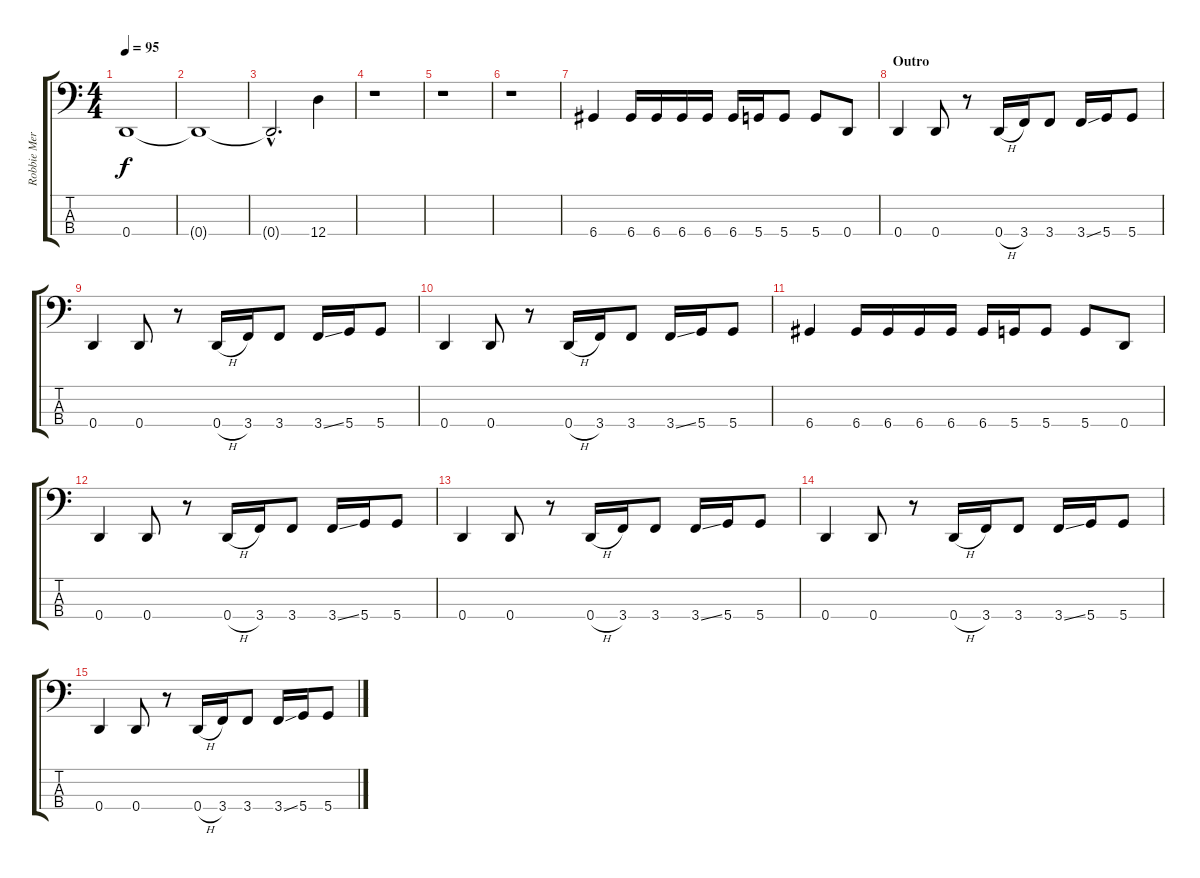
\track ("Robbie Merill - Bass" "Robbie Mer") {instrument electricbassfinger}
\staff {score tabs}
\tuning (G2 D2 A1 D1) {hide}
\ts (4 4)
\tempo 95
\clef f4
\ks c
0.4{t}.1{dy f} |
0.4{t}.1 |
0.4{hac t}.2{d} 12.4.4 |
r.1 |
r.1 |
r.1 |
6.4.4 6.4.16 6.4.16 6.4.16 6.4.16 6.4.16 5.4.16 5.4.8 5.4.8 0.4.8 |
\section ("" "Outro")
0.4.4 0.4.8 r.8 0.4{h}.16 3.4.16 3.4.8 3.4{ss}.16 5.4.16 5.4.8 |
0.4.4 0.4.8 r.8 0.4{h}.16 3.4.16 3.4.8 3.4{ss}.16 5.4.16 5.4.8 |
0.4.4 0.4.8 r.8 0.4{h}.16 3.4.16 3.4.8 3.4{ss}.16 5.4.16 5.4.8 |
6.4.4 6.4.16 6.4.16 6.4.16 6.4.16 6.4.16 5.4.16 5.4.8 5.4.8 0.4.8 |
0.4.4 0.4.8 r.8 0.4{h}.16 3.4.16 3.4.8 3.4{ss}.16 5.4.16 5.4.8 |
0.4.4 0.4.8 r.8 0.4{h}.16 3.4.16 3.4.8 3.4{ss}.16 5.4.16 5.4.8 |
0.4.4 0.4.8 r.8 0.4{h}.16 3.4.16 3.4.8 3.4{ss}.16 5.4.16 5.4.8 |
0.4.4 0.4.8 r.8 0.4{h}.16 3.4.16 3.4.8 3.4{ss}.16 5.4.16 5.4.8
